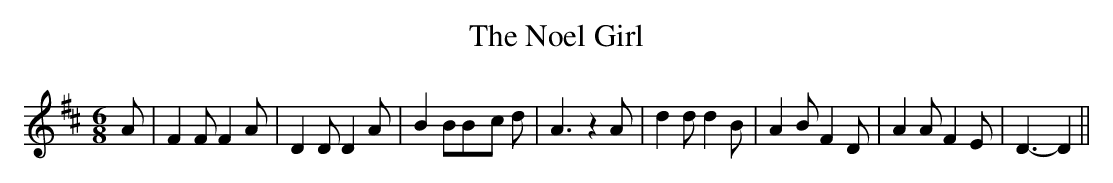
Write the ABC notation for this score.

X:1
T:The Noel Girl
M:6/8
L:1/8
K:D
 A| F2 F F2 A| D2 D D2 A| B2 BB-c d| A3 z2 A| d2 d d2 B| A2 B F2 D|\
 A2 A F2 E| D3- D2||
